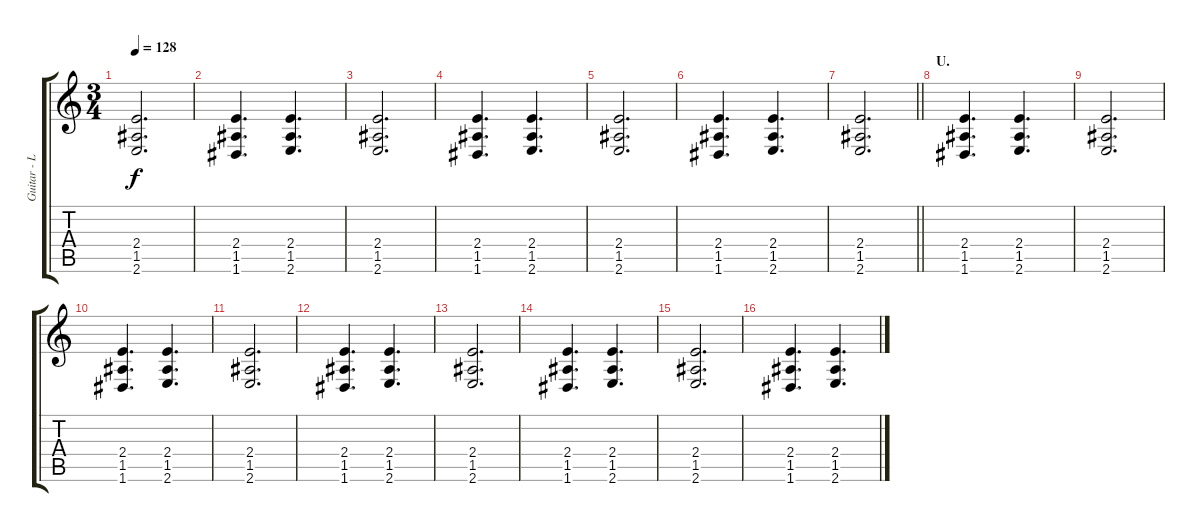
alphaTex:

\track ("Guitar - Left" "Guitar - L") {instrument distortionguitar}
\staff {score tabs}
\tuning (E4 B3 G3 D3 A2 D2) {hide}
\ts (3 4)
\tempo 128
\clef g2
\ks c
(2.4 1.5 2.6).2{d dy f} |
(2.4 1.5 1.6).4{d} (2.4 1.5 2.6).4{d} |
(2.4 1.5 2.6).2{d} |
(2.4 1.5 1.6).4{d} (2.4 1.5 2.6).4{d} |
(2.4 1.5 2.6).2{d} |
(2.4 1.5 1.6).4{d} (2.4 1.5 2.6).4{d} |
\barLineRight lightlight
(2.4 1.5 2.6).2{d} |
\section ("" "U.")
(2.4 1.5 1.6).4{d} (2.4 1.5 2.6).4{d} |
(2.4 1.5 2.6).2{d} |
(2.4 1.5 1.6).4{d} (2.4 1.5 2.6).4{d} |
(2.4 1.5 2.6).2{d} |
(2.4 1.5 1.6).4{d} (2.4 1.5 2.6).4{d} |
(2.4 1.5 2.6).2{d} |
(2.4 1.5 1.6).4{d} (2.4 1.5 2.6).4{d} |
(2.4 1.5 2.6).2{d} |
(2.4 1.5 1.6).4{d} (2.4 1.5 2.6).4{d}
